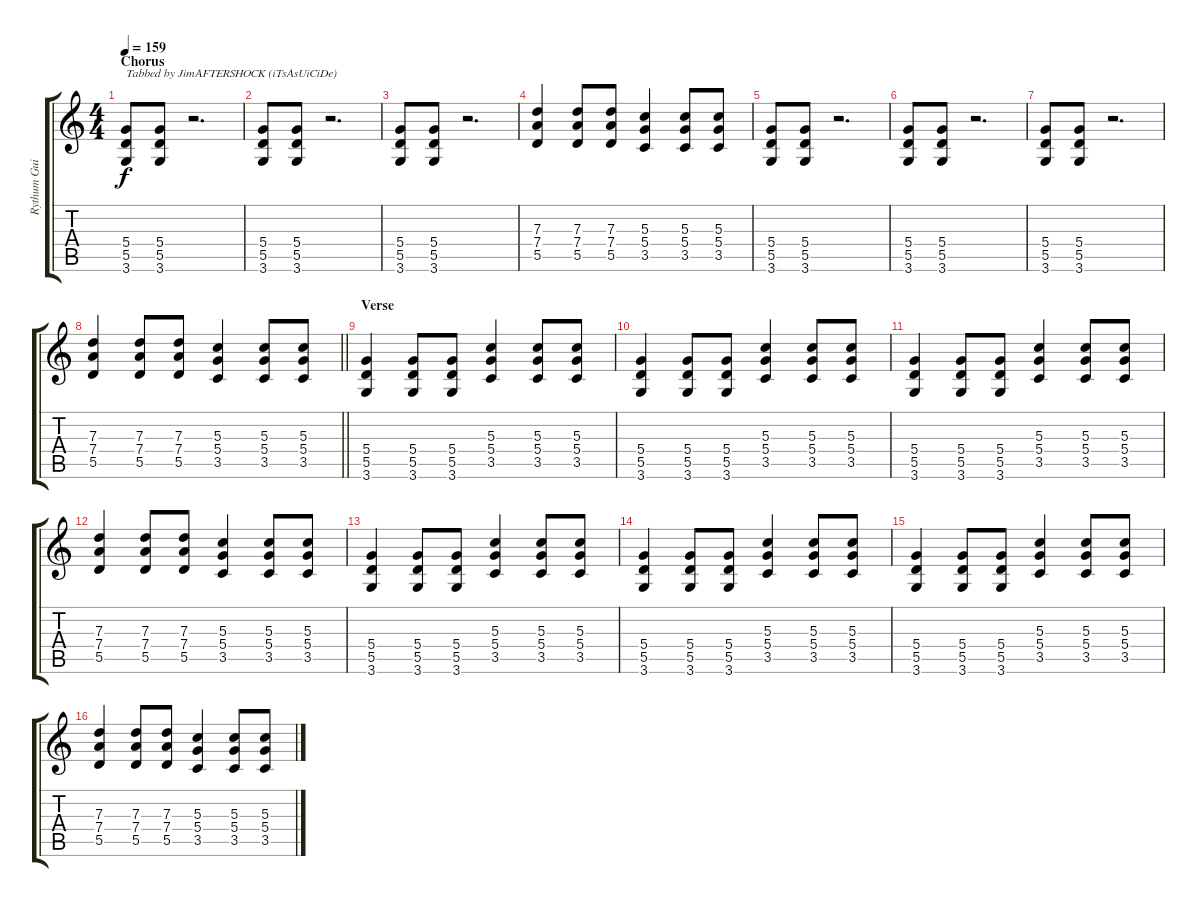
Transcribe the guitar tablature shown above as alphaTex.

\track ("Rythum Guitar (Billie Joe Armstrong)" "Rythum Gui") {instrument distortionguitar}
\staff {score tabs}
\tuning (E4 B3 G3 D3 A2 E2) {hide}
\ts (4 4)
\section ("" "Chorus")
\tempo 159
\clef g2
\ks c
(5.4 5.5 3.6).8{txt "Tabbed by JimAFTERSHOCK (iTsAsUiCiDe)" dy f instrument distortionguitar} (5.4 5.5 3.6).8 r.2{d} |
(5.4 5.5 3.6).8 (5.4 5.5 3.6).8 r.2{d} |
(5.4 5.5 3.6).8 (5.4 5.5 3.6).8 r.2{d} |
(7.3 7.4 5.5).4 (7.3 7.4 5.5).8 (7.3 7.4 5.5).8 (5.3 5.4 3.5).4 (5.3 5.4 3.5).8 (5.3 5.4 3.5).8 |
(5.4 5.5 3.6).8 (5.4 5.5 3.6).8 r.2{d} |
(5.4 5.5 3.6).8 (5.4 5.5 3.6).8 r.2{d} |
(5.4 5.5 3.6).8 (5.4 5.5 3.6).8 r.2{d} |
\barLineRight lightlight
(7.3 7.4 5.5).4 (7.3 7.4 5.5).8 (7.3 7.4 5.5).8 (5.3 5.4 3.5).4 (5.3 5.4 3.5).8 (5.3 5.4 3.5).8 |
\section ("" "Verse")
(5.4 5.5 3.6).4 (5.4 5.5 3.6).8 (5.4 5.5 3.6).8 (5.3 5.4 3.5).4 (5.3 5.4 3.5).8 (5.3 5.4 3.5).8 |
(5.4 5.5 3.6).4 (5.4 5.5 3.6).8 (5.4 5.5 3.6).8 (5.3 5.4 3.5).4 (5.3 5.4 3.5).8 (5.3 5.4 3.5).8 |
(5.4 5.5 3.6).4 (5.4 5.5 3.6).8 (5.4 5.5 3.6).8 (5.3 5.4 3.5).4 (5.3 5.4 3.5).8 (5.3 5.4 3.5).8 |
(7.3 7.4 5.5).4 (7.3 7.4 5.5).8 (7.3 7.4 5.5).8 (5.3 5.4 3.5).4 (5.3 5.4 3.5).8 (5.3 5.4 3.5).8 |
(5.4 5.5 3.6).4 (5.4 5.5 3.6).8 (5.4 5.5 3.6).8 (5.3 5.4 3.5).4 (5.3 5.4 3.5).8 (5.3 5.4 3.5).8 |
(5.4 5.5 3.6).4 (5.4 5.5 3.6).8 (5.4 5.5 3.6).8 (5.3 5.4 3.5).4 (5.3 5.4 3.5).8 (5.3 5.4 3.5).8 |
(5.4 5.5 3.6).4 (5.4 5.5 3.6).8 (5.4 5.5 3.6).8 (5.3 5.4 3.5).4 (5.3 5.4 3.5).8 (5.3 5.4 3.5).8 |
(7.3 7.4 5.5).4 (7.3 7.4 5.5).8 (7.3 7.4 5.5).8 (5.3 5.4 3.5).4 (5.3 5.4 3.5).8 (5.3 5.4 3.5).8
